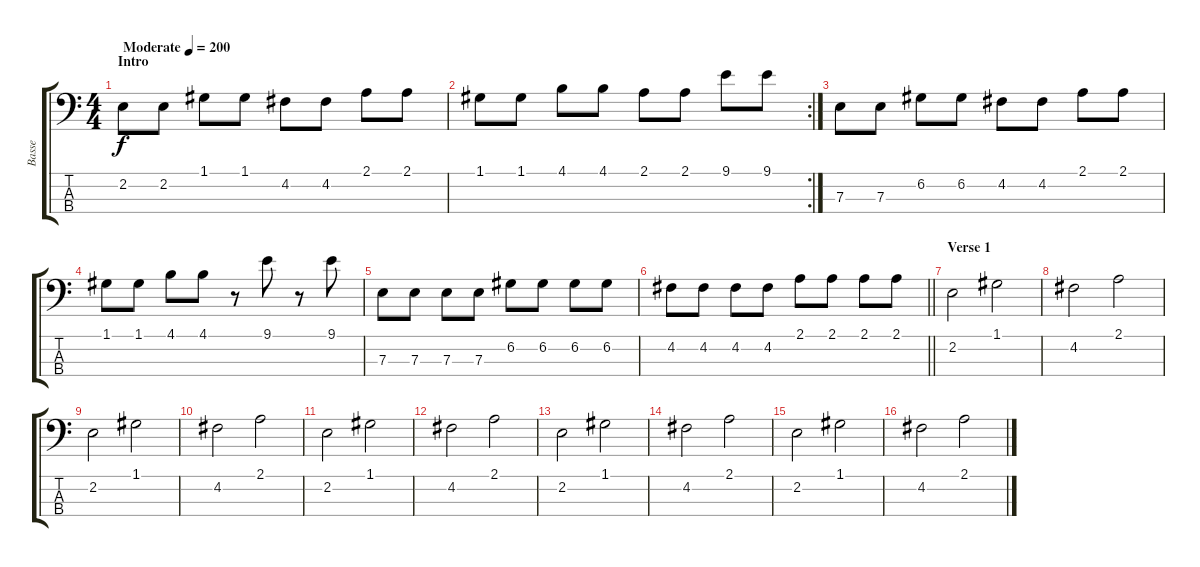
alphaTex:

\track ("Basse" "Basse") {instrument electricbassfinger}
\staff {score tabs}
\tuning (G2 D2 A1 E1) {hide}
\ts (4 4)
\section ("" "Intro")
\tempo (200 "Moderate")
\clef f4
\ks c
2.2.8{dy f instrument electricbassfinger} 2.2.8 1.1.8 1.1.8 4.2.8 4.2.8 2.1.8 2.1.8 |
\rc 2
1.1.8 1.1.8 4.1.8 4.1.8 2.1.8 2.1.8 9.1.8 9.1.8 |
7.3.8 7.3.8 6.2.8 6.2.8 4.2.8 4.2.8 2.1.8 2.1.8 |
1.1.8 1.1.8 4.1.8 4.1.8 r.8 9.1.8 r.8 9.1.8 |
7.3.8 7.3.8 7.3.8 7.3.8 6.2.8 6.2.8 6.2.8 6.2.8 |
\barLineRight lightlight
4.2.8 4.2.8 4.2.8 4.2.8 2.1.8 2.1.8 2.1.8 2.1.8 |
\section ("" "Verse 1")
2.2.2 1.1.2 |
4.2.2 2.1.2 |
2.2.2 1.1.2 |
4.2.2 2.1.2 |
2.2.2 1.1.2 |
4.2.2 2.1.2 |
2.2.2 1.1.2 |
4.2.2 2.1.2 |
2.2.2 1.1.2 |
4.2.2 2.1.2
